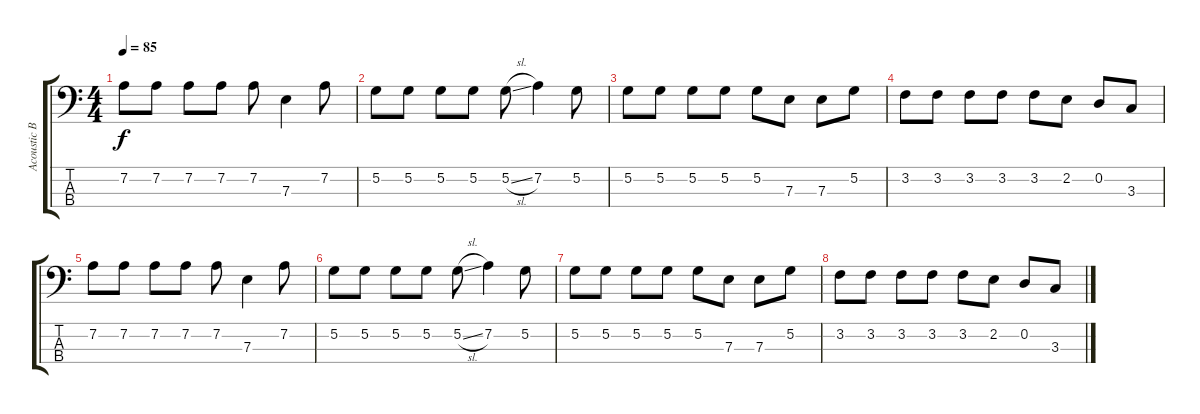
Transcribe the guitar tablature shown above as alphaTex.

\track ("Acoustic Bass" "Acoustic B") {instrument acousticbass}
\staff {score tabs}
\tuning (G2 D2 A1 E1) {hide}
\ts (4 4)
\tempo 85
\clef f4
\ks c
7.2.8{dy f} 7.2.8 7.2.8 7.2.8 7.2.8 7.3.4 7.2.8 |
5.2.8 5.2.8 5.2.8 5.2.8 5.2{sl}.8 7.2.4 5.2.8 |
5.2.8 5.2.8 5.2.8 5.2.8 5.2.8 7.3.8 7.3.8 5.2.8 |
3.2.8 3.2.8 3.2.8 3.2.8 3.2.8 2.2.8 0.2.8 3.3.8 |
7.2.8 7.2.8 7.2.8 7.2.8 7.2.8 7.3.4 7.2.8 |
5.2.8 5.2.8 5.2.8 5.2.8 5.2{sl}.8 7.2.4 5.2.8 |
5.2.8 5.2.8 5.2.8 5.2.8 5.2.8 7.3.8 7.3.8 5.2.8 |
3.2.8 3.2.8 3.2.8 3.2.8 3.2.8 2.2.8 0.2.8 3.3.8
